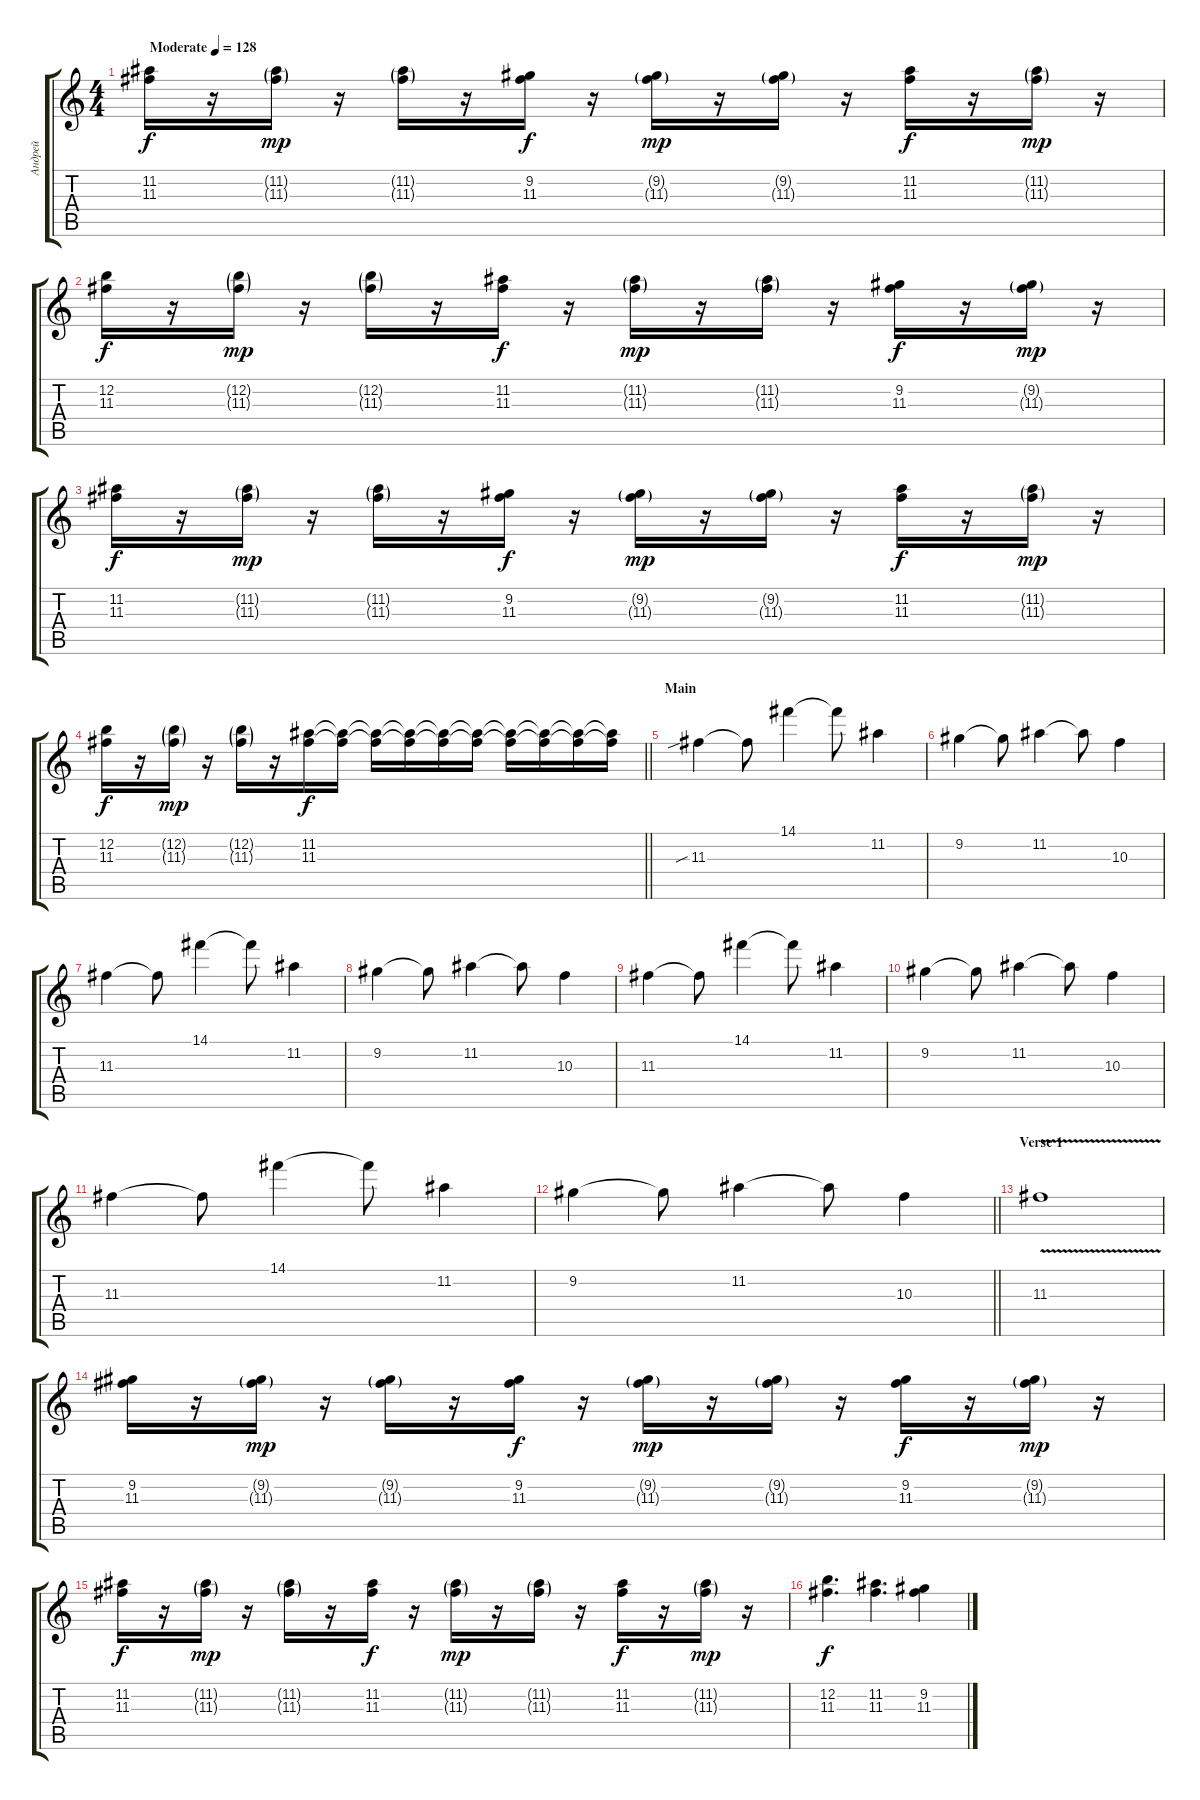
\track ("Андрей" "Андрей") {instrument distortionguitar}
\staff {score tabs}
\tuning (E4 B3 G3 D3 A2 E2) {hide}
\ts (4 4)
\tempo (128 "Moderate")
\clef g2
\ks c
(11.2 11.3).16{dy f instrument distortionguitar} r.16 (11.2{g} 11.3{g}).16{dy mp} r.16 (11.2{g} 11.3{g}).16 r.16 (9.2 11.3).16{dy f} r.16 (9.2{g} 11.3{g}).16{dy mp} r.16 (9.2{g} 11.3{g}).16 r.16 (11.2 11.3).16{dy f} r.16 (11.2{g} 11.3{g}).16{dy mp} r.16 |
(12.2 11.3).16{dy f} r.16 (12.2{g} 11.3{g}).16{dy mp} r.16 (12.2{g} 11.3{g}).16 r.16 (11.2 11.3).16{dy f} r.16 (11.2{g} 11.3{g}).16{dy mp} r.16 (11.2{g} 11.3{g}).16 r.16 (9.2 11.3).16{dy f} r.16 (9.2{g} 11.3{g}).16{dy mp} r.16 |
(11.2 11.3).16{dy f} r.16 (11.2{g} 11.3{g}).16{dy mp} r.16 (11.2{g} 11.3{g}).16 r.16 (9.2 11.3).16{dy f} r.16 (9.2{g} 11.3{g}).16{dy mp} r.16 (9.2{g} 11.3{g}).16 r.16 (11.2 11.3).16{dy f} r.16 (11.2{g} 11.3{g}).16{dy mp} r.16 |
\barLineRight lightlight
(12.2 11.3).16{dy f} r.16 (12.2{g} 11.3{g}).16{dy mp} r.16 (12.2{g} 11.3{g}).16 r.16 (11.2 11.3).16{dy f} (11.2{t} 11.3{t}).16 (11.2{t} 11.3{t}).16 (11.2{t} 11.3{t}).16 (11.2{t} 11.3{t}).16 (11.2{t} 11.3{t}).16 (11.2{t} 11.3{t}).16 (11.2{t} 11.3{t}).16 (11.2{t} 11.3{t}).16 (11.2{t} 11.3{t}).16 |
\section ("" "Main")
11.3{sib}.4 11.3{t}.8 14.1.4 14.1{t}.8 11.2.4 |
9.2.4 9.2{t}.8 11.2.4 11.2{t}.8 10.3.4 |
11.3.4 11.3{t}.8 14.1.4 14.1{t}.8 11.2.4 |
9.2.4 9.2{t}.8 11.2.4 11.2{t}.8 10.3.4 |
11.3.4 11.3{t}.8 14.1.4 14.1{t}.8 11.2.4 |
9.2.4 9.2{t}.8 11.2.4 11.2{t}.8 10.3.4 |
11.3.4 11.3{t}.8 14.1.4 14.1{t}.8 11.2.4 |
\barLineRight lightlight
9.2.4 9.2{t}.8 11.2.4 11.2{t}.8 10.3.4 |
\section ("" "Verse 1")
11.3{v}.1 |
(9.2 11.3).16 r.16 (9.2{g} 11.3{g}).16{dy mp} r.16 (9.2{g} 11.3{g}).16 r.16 (9.2 11.3).16{dy f} r.16 (9.2{g} 11.3{g}).16{dy mp} r.16 (9.2{g} 11.3{g}).16 r.16 (9.2 11.3).16{dy f} r.16 (9.2{g} 11.3{g}).16{dy mp} r.16 |
(11.2 11.3).16{dy f} r.16 (11.2{g} 11.3{g}).16{dy mp} r.16 (11.2{g} 11.3{g}).16 r.16 (11.2 11.3).16{dy f} r.16 (11.2{g} 11.3{g}).16{dy mp} r.16 (11.2{g} 11.3{g}).16 r.16 (11.2 11.3).16{dy f} r.16 (11.2{g} 11.3{g}).16{dy mp} r.16 |
(12.2 11.3).4{d dy f} (11.2 11.3).4{d} (9.2 11.3).4
